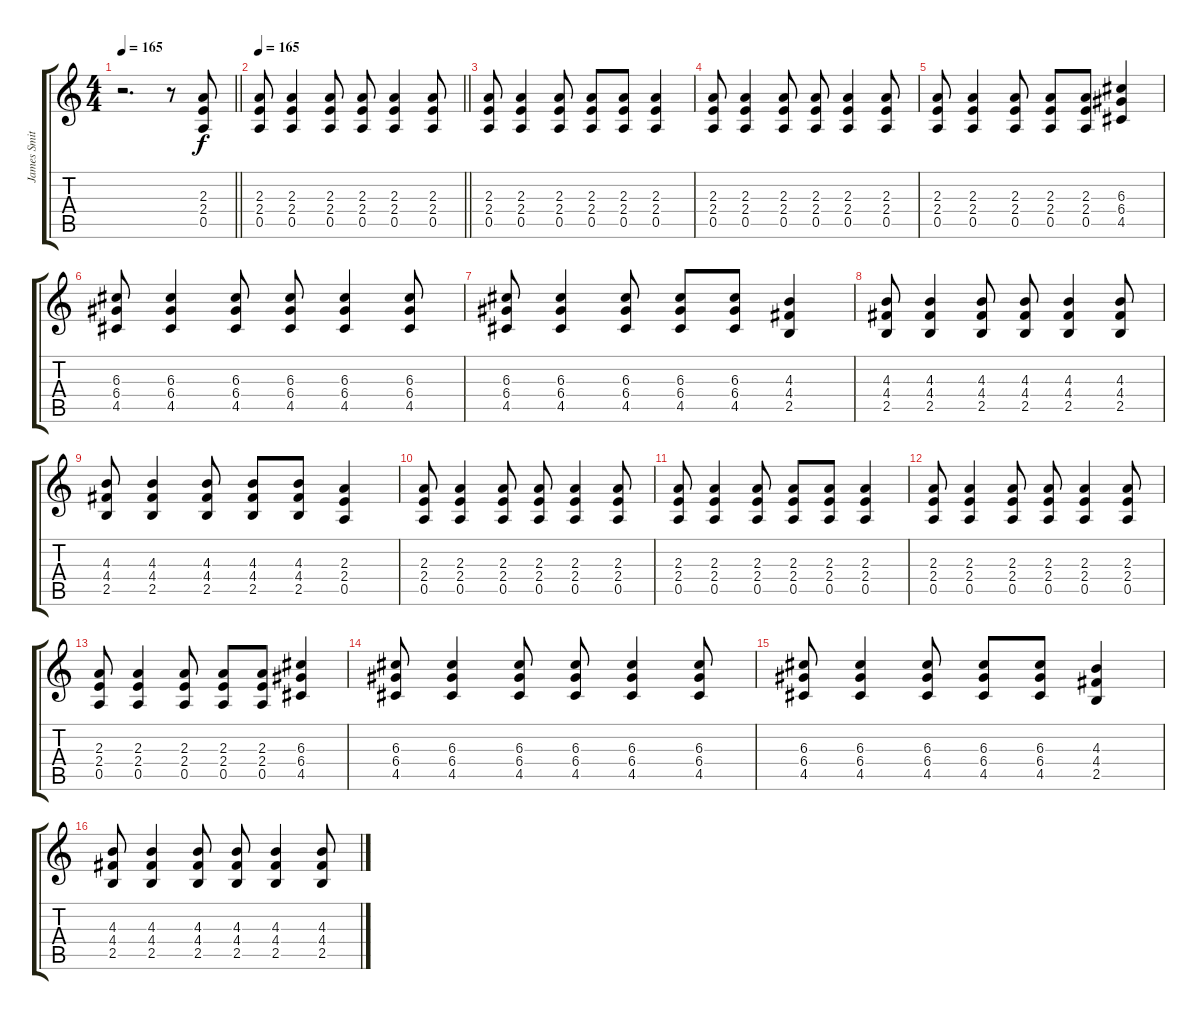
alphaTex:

\track ("James Smith" "James Smit") {instrument distortionguitar}
\staff {score tabs}
\tuning (E4 B3 G3 D3 A2 D2) {hide}
\ts (4 4)
\tempo 165
\tempo 155
\tempo 165
\clef g2
\barLineRight lightlight
\ks c
r.2{d dy f instrument distortionguitar} r.8 (2.3 2.4 0.5).8 |
\section ("" "")
\tempo 165
\barLineRight lightlight
(2.3 2.4 0.5).8 (2.3 2.4 0.5).4 (2.3 2.4 0.5).8 (2.3 2.4 0.5).8 (2.3 2.4 0.5).4 (2.3 2.4 0.5).8 |
\section ("" "")
(2.3 2.4 0.5).8 (2.3 2.4 0.5).4 (2.3 2.4 0.5).8 (2.3 2.4 0.5).8 (2.3 2.4 0.5).8 (2.3 2.4 0.5).4 |
(2.3 2.4 0.5).8 (2.3 2.4 0.5).4 (2.3 2.4 0.5).8 (2.3 2.4 0.5).8 (2.3 2.4 0.5).4 (2.3 2.4 0.5).8 |
(2.3 2.4 0.5).8 (2.3 2.4 0.5).4 (2.3 2.4 0.5).8 (2.3 2.4 0.5).8 (2.3 2.4 0.5).8 (6.3 6.4 4.5).4 |
(6.3 6.4 4.5).8 (6.3 6.4 4.5).4 (6.3 6.4 4.5).8 (6.3 6.4 4.5).8 (6.3 6.4 4.5).4 (6.3 6.4 4.5).8 |
(6.3 6.4 4.5).8 (6.3 6.4 4.5).4 (6.3 6.4 4.5).8 (6.3 6.4 4.5).8 (6.3 6.4 4.5).8 (4.3 4.4 2.5).4 |
(4.3 4.4 2.5).8 (4.3 4.4 2.5).4 (4.3 4.4 2.5).8 (4.3 4.4 2.5).8 (4.3 4.4 2.5).4 (4.3 4.4 2.5).8 |
(4.3 4.4 2.5).8 (4.3 4.4 2.5).4 (4.3 4.4 2.5).8 (4.3 4.4 2.5).8 (4.3 4.4 2.5).8 (2.3 2.4 0.5).4 |
(2.3 2.4 0.5).8 (2.3 2.4 0.5).4 (2.3 2.4 0.5).8 (2.3 2.4 0.5).8 (2.3 2.4 0.5).4 (2.3 2.4 0.5).8 |
(2.3 2.4 0.5).8 (2.3 2.4 0.5).4 (2.3 2.4 0.5).8 (2.3 2.4 0.5).8 (2.3 2.4 0.5).8 (2.3 2.4 0.5).4 |
(2.3 2.4 0.5).8 (2.3 2.4 0.5).4 (2.3 2.4 0.5).8 (2.3 2.4 0.5).8 (2.3 2.4 0.5).4 (2.3 2.4 0.5).8 |
(2.3 2.4 0.5).8 (2.3 2.4 0.5).4 (2.3 2.4 0.5).8 (2.3 2.4 0.5).8 (2.3 2.4 0.5).8 (6.3 6.4 4.5).4 |
(6.3 6.4 4.5).8 (6.3 6.4 4.5).4 (6.3 6.4 4.5).8 (6.3 6.4 4.5).8 (6.3 6.4 4.5).4 (6.3 6.4 4.5).8 |
(6.3 6.4 4.5).8 (6.3 6.4 4.5).4 (6.3 6.4 4.5).8 (6.3 6.4 4.5).8 (6.3 6.4 4.5).8 (4.3 4.4 2.5).4 |
(4.3 4.4 2.5).8 (4.3 4.4 2.5).4 (4.3 4.4 2.5).8 (4.3 4.4 2.5).8 (4.3 4.4 2.5).4 (4.3 4.4 2.5).8
